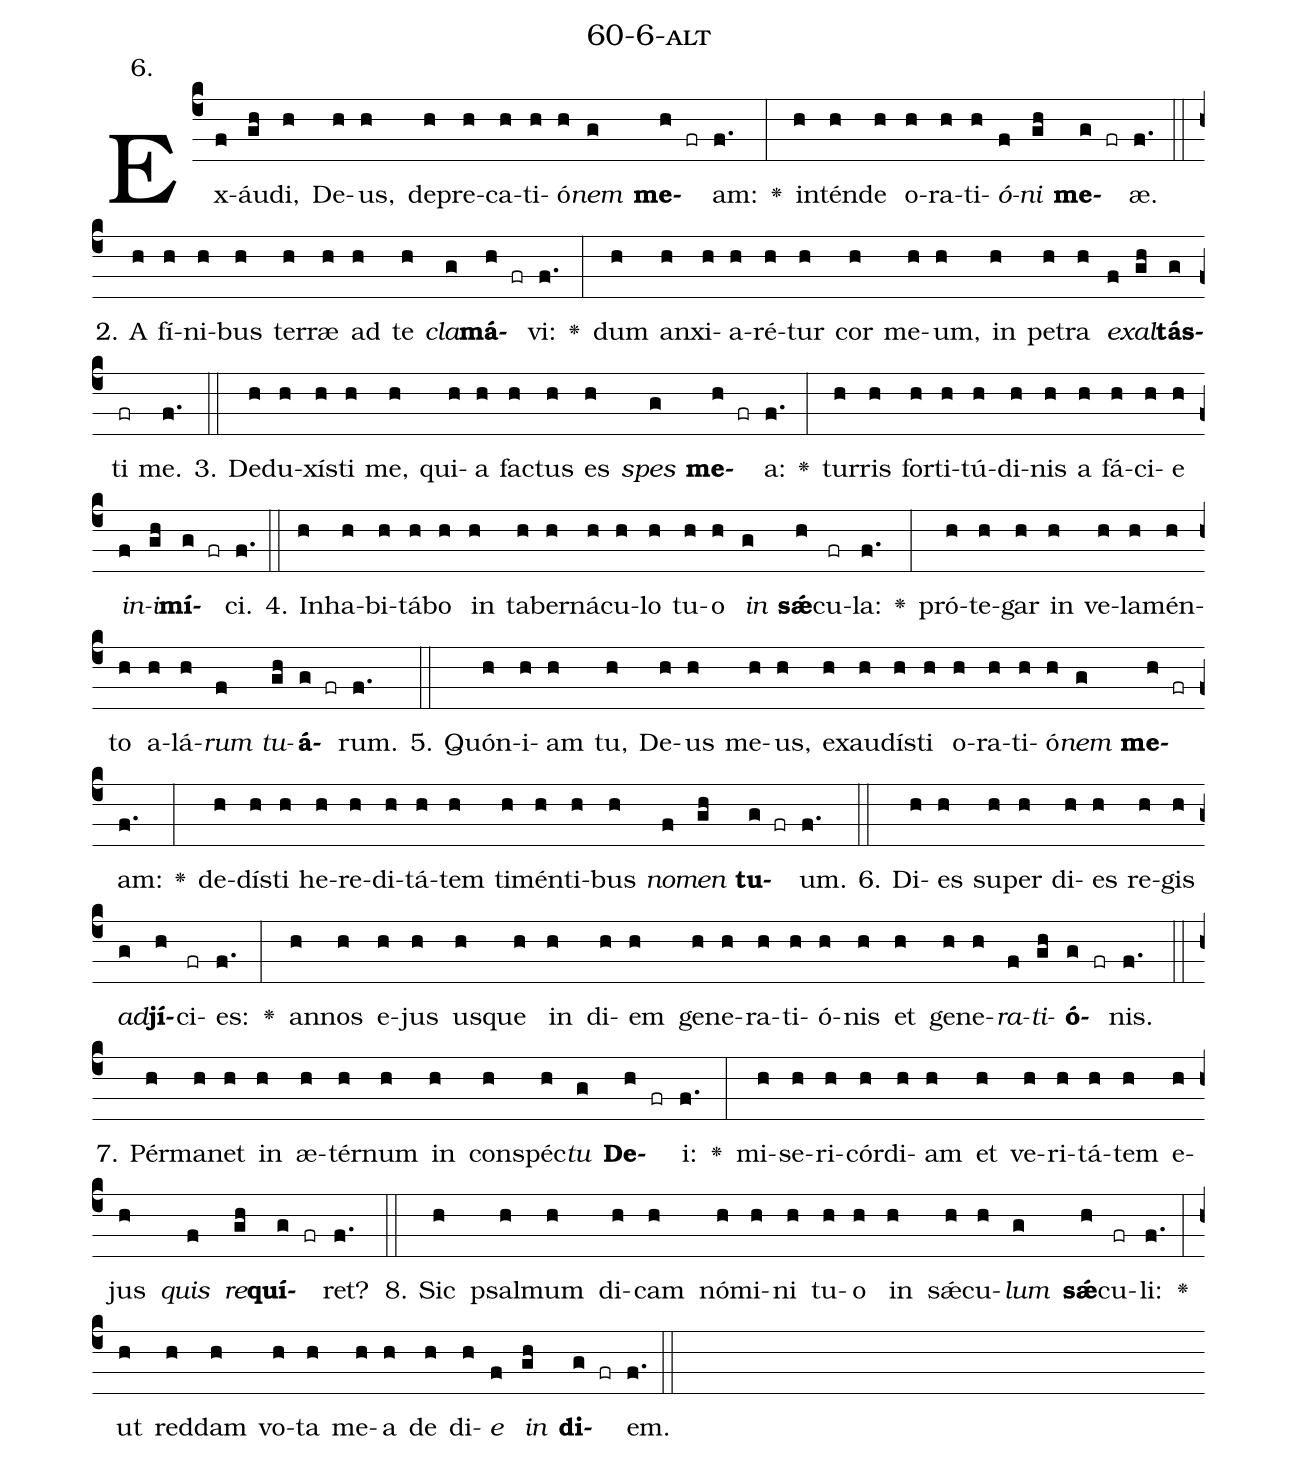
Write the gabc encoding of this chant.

name: 60-6-alt;
annotation: 6.;
%%
(c4)Ex(f)áu(gh)di,(h) De(h)us,(h) de(h)pre(h)ca(h)ti(h)ó(h)<i>nem</i>(g) <b>me</b>(h fr)am:(f.) <v>\greheightstar</v>(:) in(h)tén(h)de(h) o(h)ra(h)ti(h)<i>ó</i>(f)<i>ni</i>(gh) <b>me</b>(g fr)æ.(f.) (::)
2. A(h) fí(h)ni(h)bus(h) ter(h)ræ(h) ad(h) te(h) <i>cla</i>(g)<b>má</b>(h fr)vi:(f.) <v>\greheightstar</v>(:) dum(h) an(h)xi(h)a(h)ré(h)tur(h) cor(h) me(h)um,(h) in(h) pe(h)tra(h) <i>ex</i>(f)<i>al</i>(gh)<b>tás</b>(g)ti(fr) me.(f.) (::)
3. De(h)du(h)xís(h)ti(h) me,(h) qui(h)a(h) fac(h)tus(h) es(h) <i>spes</i>(g) <b>me</b>(h fr)a:(f.) <v>\greheightstar</v>(:) tur(h)ris(h) for(h)ti(h)tú(h)di(h)nis(h) a(h) fá(h)ci(h)e(h) <i>in</i>(f)<i>i</i>(gh)<b>mí</b>(g fr)ci.(f.) (::)
4. In(h)ha(h)bi(h)tá(h)bo(h) in(h) ta(h)ber(h)ná(h)cu(h)lo(h) tu(h)o(h) <i>in</i>(g) <b>sǽ</b>(h)cu(fr)la:(f.) <v>\greheightstar</v>(:) pró(h)te(h)gar(h) in(h) ve(h)la(h)mén(h)to(h) a(h)lá(h)<i>rum</i>(f) <i>tu</i>(gh)<b>á</b>(g fr)rum.(f.) (::)
5. Quón(h)i(h)am(h) tu,(h) De(h)us(h) me(h)us,(h) ex(h)au(h)dís(h)ti(h) o(h)ra(h)ti(h)ó(h)<i>nem</i>(g) <b>me</b>(h fr)am:(f.) <v>\greheightstar</v>(:) de(h)dís(h)ti(h) he(h)re(h)di(h)tá(h)tem(h) ti(h)mén(h)ti(h)bus(h) <i>no</i>(f)<i>men</i>(gh) <b>tu</b>(g fr)um.(f.) (::)
6. Di(h)es(h) su(h)per(h) di(h)es(h) re(h)gis(h) <i>ad</i>(g)<b>jí</b>(h)ci(fr)es:(f.) <v>\greheightstar</v>(:) an(h)nos(h) e(h)jus(h) us(h)que(h) in(h) di(h)em(h) ge(h)ne(h)ra(h)ti(h)ó(h)nis(h) et(h) ge(h)ne(h)<i>ra</i>(f)<i>ti</i>(gh)<b>ó</b>(g fr)nis.(f.) (::)
7. Pér(h)ma(h)net(h) in(h) æ(h)tér(h)num(h) in(h) con(h)spéc(h)<i>tu</i>(g) <b>De</b>(h fr)i:(f.) <v>\greheightstar</v>(:) mi(h)se(h)ri(h)cór(h)di(h)am(h) et(h) ve(h)ri(h)tá(h)tem(h) e(h)jus(h) <i>quis</i>(f) <i>re</i>(gh)<b>quí</b>(g fr)ret?(f.) (::)
8. Sic(h) psal(h)mum(h) di(h)cam(h) nó(h)mi(h)ni(h) tu(h)o(h) in(h) sǽ(h)cu(h)<i>lum</i>(g) <b>sǽ</b>(h)cu(fr)li:(f.) <v>\greheightstar</v>(:) ut(h) red(h)dam(h) vo(h)ta(h) me(h)a(h) de(h) di(h)<i>e</i>(f) <i>in</i>(gh) <b>di</b>(g fr)em.(f.) (::)
